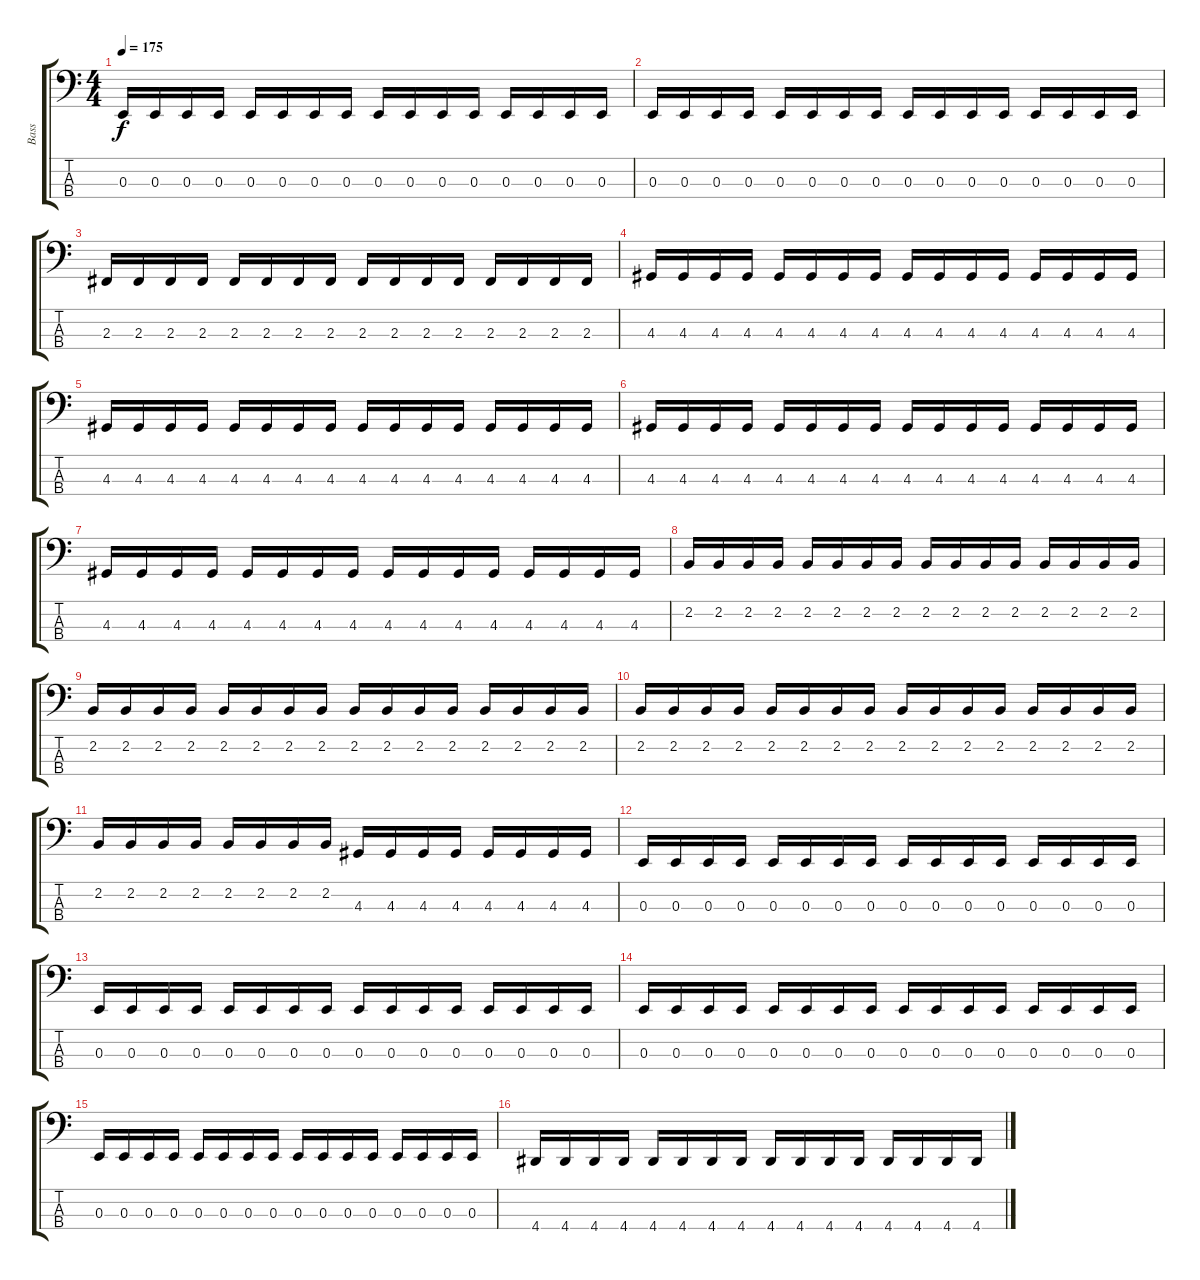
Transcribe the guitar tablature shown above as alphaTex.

\track ("Bass" "Bass") {instrument electricbasspick}
\staff {score tabs}
\tuning (D2 A1 E1 B0) {hide}
\ts (4 4)
\tempo 175
\clef f4
\ks c
0.3.16{dy f} 0.3.16 0.3.16 0.3.16 0.3.16 0.3.16 0.3.16 0.3.16 0.3.16 0.3.16 0.3.16 0.3.16 0.3.16 0.3.16 0.3.16 0.3.16 |
0.3.16 0.3.16 0.3.16 0.3.16 0.3.16 0.3.16 0.3.16 0.3.16 0.3.16 0.3.16 0.3.16 0.3.16 0.3.16 0.3.16 0.3.16 0.3.16 |
2.3.16 2.3.16 2.3.16 2.3.16 2.3.16 2.3.16 2.3.16 2.3.16 2.3.16 2.3.16 2.3.16 2.3.16 2.3.16 2.3.16 2.3.16 2.3.16 |
4.3.16 4.3.16 4.3.16 4.3.16 4.3.16 4.3.16 4.3.16 4.3.16 4.3.16 4.3.16 4.3.16 4.3.16 4.3.16 4.3.16 4.3.16 4.3.16 |
4.3.16 4.3.16 4.3.16 4.3.16 4.3.16 4.3.16 4.3.16 4.3.16 4.3.16 4.3.16 4.3.16 4.3.16 4.3.16 4.3.16 4.3.16 4.3.16 |
4.3.16 4.3.16 4.3.16 4.3.16 4.3.16 4.3.16 4.3.16 4.3.16 4.3.16 4.3.16 4.3.16 4.3.16 4.3.16 4.3.16 4.3.16 4.3.16 |
4.3.16 4.3.16 4.3.16 4.3.16 4.3.16 4.3.16 4.3.16 4.3.16 4.3.16 4.3.16 4.3.16 4.3.16 4.3.16 4.3.16 4.3.16 4.3.16 |
2.2.16 2.2.16 2.2.16 2.2.16 2.2.16 2.2.16 2.2.16 2.2.16 2.2.16 2.2.16 2.2.16 2.2.16 2.2.16 2.2.16 2.2.16 2.2.16 |
2.2.16 2.2.16 2.2.16 2.2.16 2.2.16 2.2.16 2.2.16 2.2.16 2.2.16 2.2.16 2.2.16 2.2.16 2.2.16 2.2.16 2.2.16 2.2.16 |
2.2.16 2.2.16 2.2.16 2.2.16 2.2.16 2.2.16 2.2.16 2.2.16 2.2.16 2.2.16 2.2.16 2.2.16 2.2.16 2.2.16 2.2.16 2.2.16 |
2.2.16 2.2.16 2.2.16 2.2.16 2.2.16 2.2.16 2.2.16 2.2.16 4.3.16 4.3.16 4.3.16 4.3.16 4.3.16 4.3.16 4.3.16 4.3.16 |
0.3.16 0.3.16 0.3.16 0.3.16 0.3.16 0.3.16 0.3.16 0.3.16 0.3.16 0.3.16 0.3.16 0.3.16 0.3.16 0.3.16 0.3.16 0.3.16 |
0.3.16 0.3.16 0.3.16 0.3.16 0.3.16 0.3.16 0.3.16 0.3.16 0.3.16 0.3.16 0.3.16 0.3.16 0.3.16 0.3.16 0.3.16 0.3.16 |
0.3.16 0.3.16 0.3.16 0.3.16 0.3.16 0.3.16 0.3.16 0.3.16 0.3.16 0.3.16 0.3.16 0.3.16 0.3.16 0.3.16 0.3.16 0.3.16 |
0.3.16 0.3.16 0.3.16 0.3.16 0.3.16 0.3.16 0.3.16 0.3.16 0.3.16 0.3.16 0.3.16 0.3.16 0.3.16 0.3.16 0.3.16 0.3.16 |
4.4.16 4.4.16 4.4.16 4.4.16 4.4.16 4.4.16 4.4.16 4.4.16 4.4.16 4.4.16 4.4.16 4.4.16 4.4.16 4.4.16 4.4.16 4.4.16
